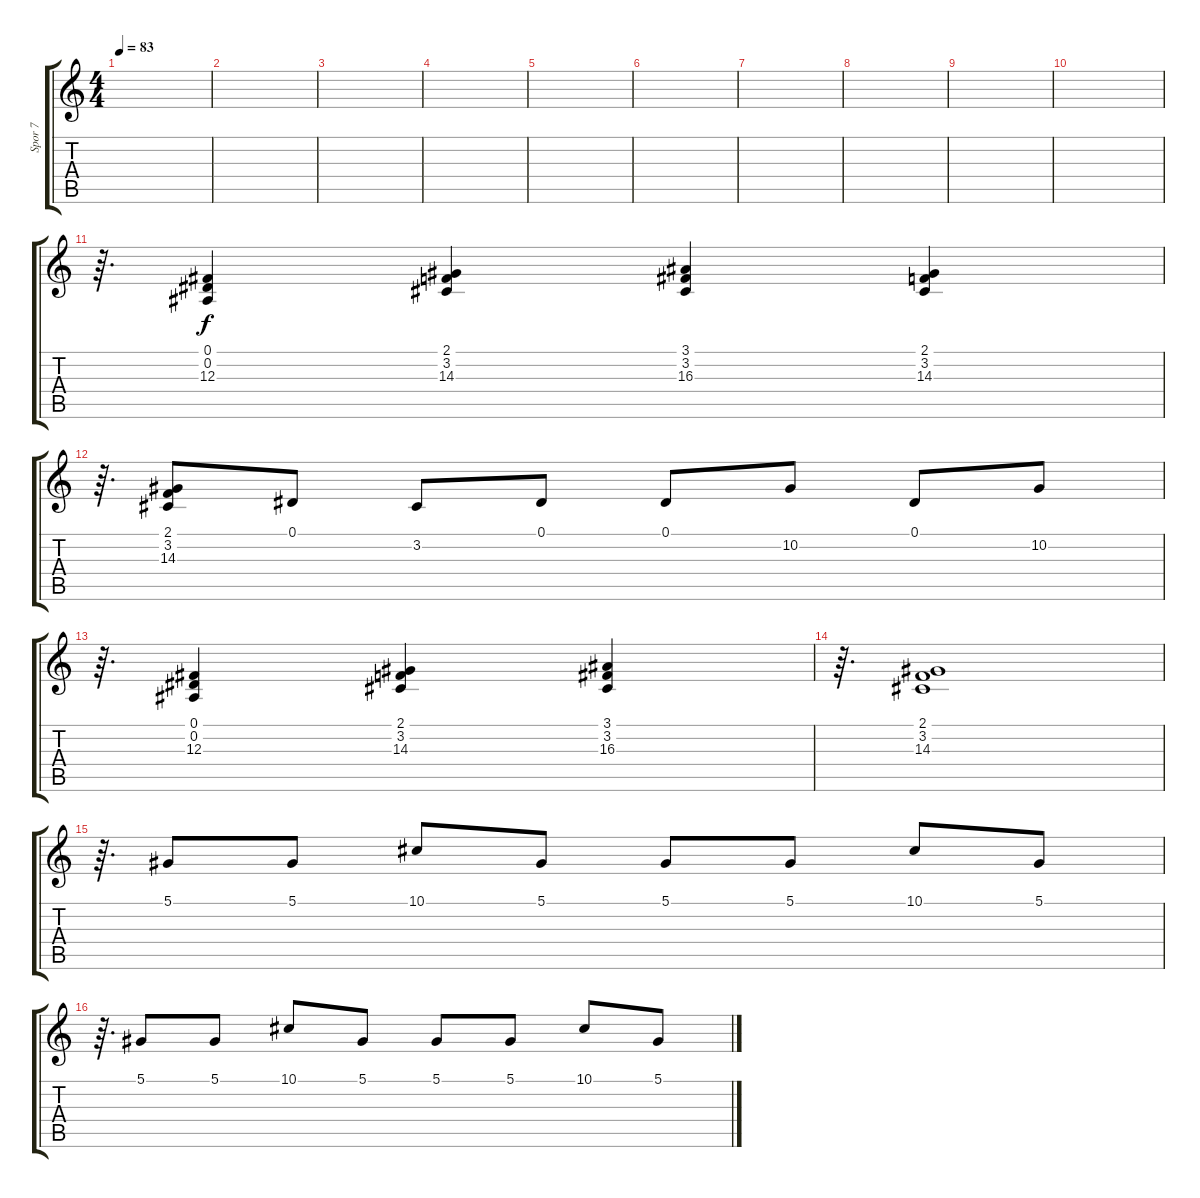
\track ("Spor 7" "Spor 7") {instrument acousticgrandpiano}
\staff {score tabs}
\tuning (Eb4 Bb3 Gb3 Db3 Ab2 Eb2) {hide}
\ts (4 4)
\tempo 83
\clef g2
\ks c
|
|
|
|
|
|
|
|
|
|
r.64{d volume 11} (0.1 0.2 12.3).4 (2.1 3.2 14.3).4 (3.1 3.2 16.3).4 (2.1 3.2 14.3).4 |
r.64{d} (2.1 3.2 14.3).8 0.1.8 3.2.8 0.1.8 0.1.8 10.2.8 0.1.8 10.2.8 |
r.64{d} (0.1 0.2 12.3).4 (2.1 3.2 14.3).4 (3.1 3.2 16.3).4 |
r.64{d} (2.1 3.2 14.3).1 |
r.64{d} 5.1.8 5.1.8 10.1.8 5.1.8 5.1.8 5.1.8 10.1.8 5.1.8 |
r.64{d} 5.1.8 5.1.8 10.1.8 5.1.8 5.1.8 5.1.8 10.1.8 5.1.8
